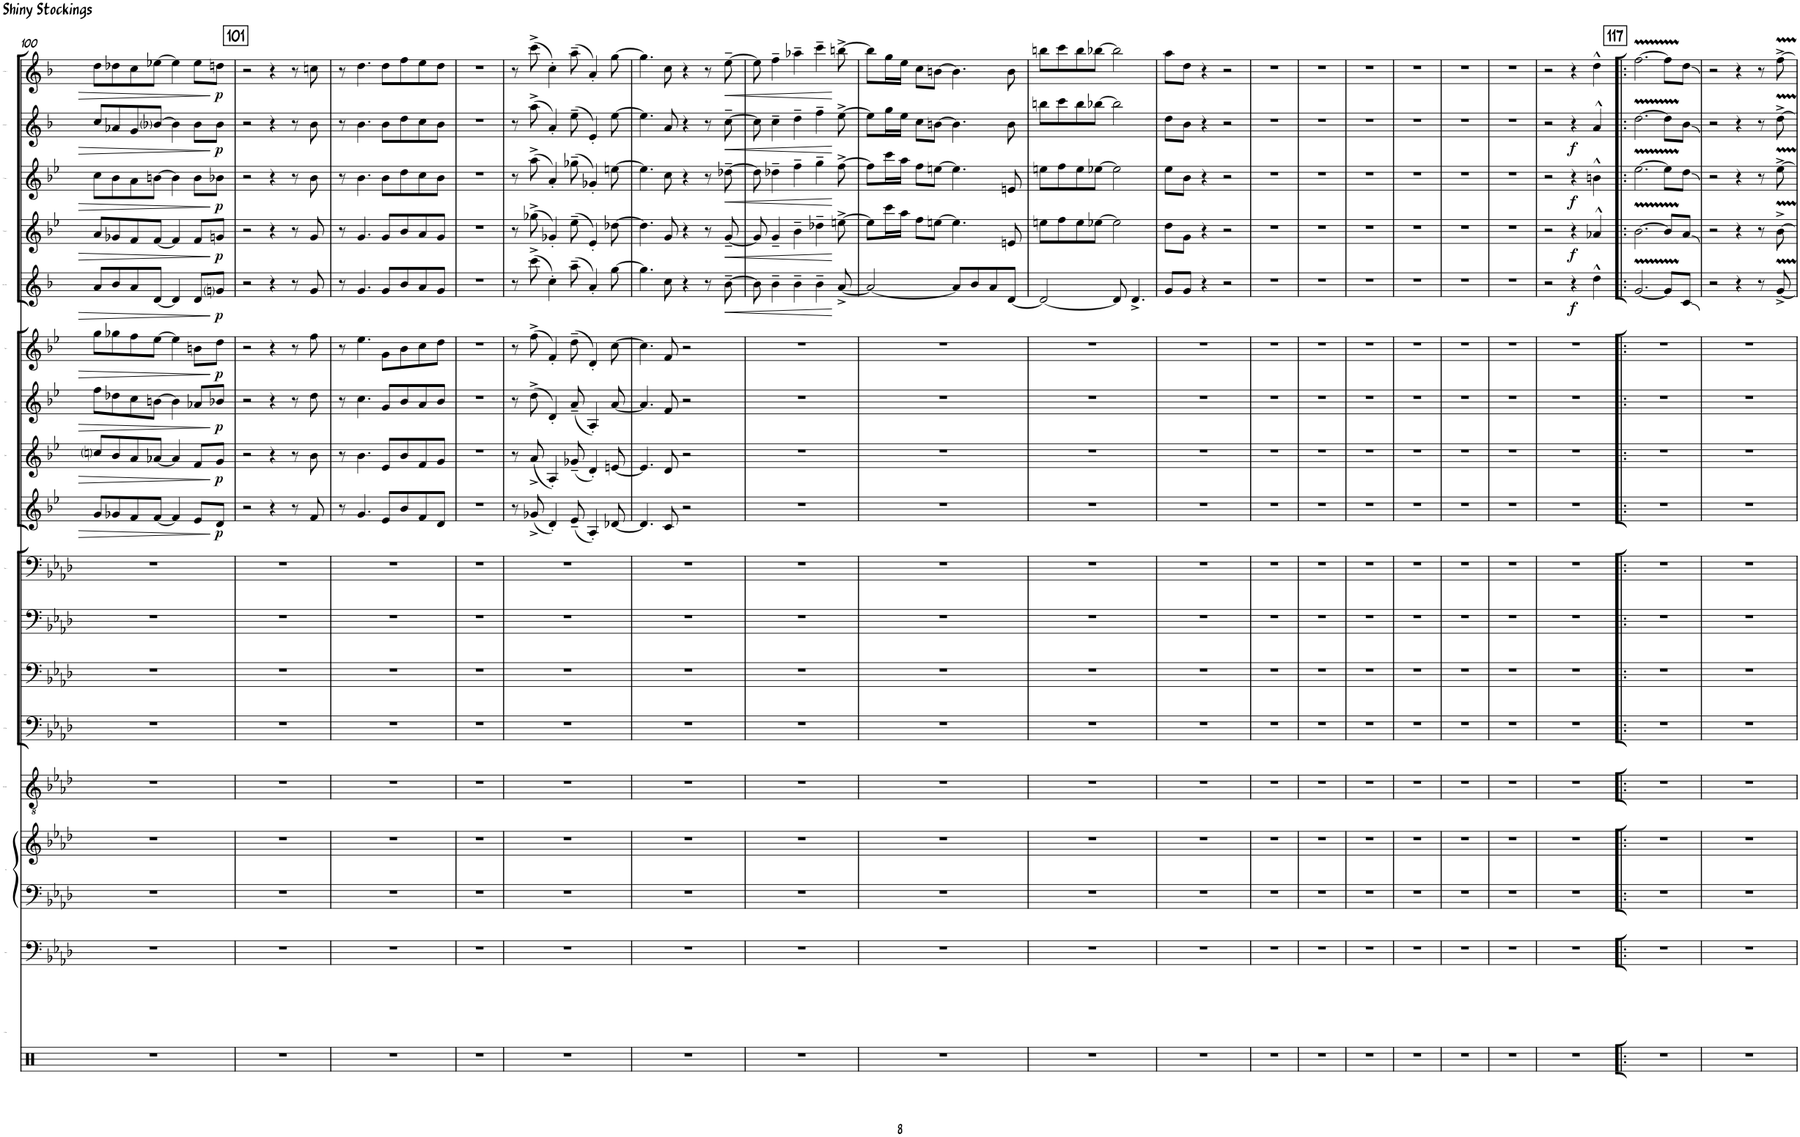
**kern	**dynam	**kern	**dynam	**kern	**dynam	**kern	**dynam	**kern	**dynam	**kern	**dynam	**kern	**dynam	**kern	**dynam	**kern	**dynam
*part9	*part9	*part8	*part8	*part7	*part7	*part6	*part6	*part5	*part5	*part4	*part4	*part3	*part3	*part2	*part2	*part1	*part1
*staff9	*staff9	*staff8	*staff8	*staff7	*staff7	*staff6	*staff6	*staff5	*staff5	*staff4	*staff4	*staff3	*staff3	*staff2	*staff2	*staff1	*staff1
*I"Trumpet 4	*	*I"Trumpet 3	*	*I"Trumpet 2	*	*I"Trumpet 1	*	*I"Bari	*	*I"Tenor 2	*	*I"Tenor 1	*	*I"Alto 2	*	*I"Alto 1	*
*I'Tpt 4	*	*I'Tpt 3	*	*	*	*I'Tpt 1	*	*	*	*	*	*	*	*	*	*	*
!!LO:PB:g=z
*clefG2	*	*clefG2	*	*clefG2	*	*clefG2	*	*clefG2	*	*clefG2	*	*clefG2	*	*clefG2	*	*clefG2	*
*Trd1c2	*	*Trd1c2	*	*Trd1c2	*	*Trd1c2	*	*Trd12c21	*	*Trd8c14	*	*Trd8c14	*	*Trd5c9	*	*Trd5c9	*
*k[b-e-]	*	*k[b-e-]	*	*k[b-e-]	*	*k[b-e-]	*	*k[b-]	*	*k[b-e-]	*	*k[b-e-]	*	*k[b-]	*	*k[b-]	*
*M4/4	*	*M4/4	*	*M4/4	*	*M4/4	*	*M4/4	*	*M4/4	*	*M4/4	*	*M4/4	*	*M4/4	*
=100	=100	=100	=100	=100	=100	=100	=100	=100	=100	=100	=100	=100	=100	=100	=100	=100	=100
8g/L	.	8ccni/L	.	8ff\L	.	8gg\L	.	8a/L	.	8a/L	.	8cc\L	.	8cc/L	.	8dd\L	.
8g-X/	.	8b-/	.	8dd-X\	.	8gg-X\	.	8b-/	.	8g-X/	.	8b-\	.	8a-X/	.	8dd-X\	.
8f/	.	8a/	.	8cc\	.	8ff\	.	8a/	.	8f/	.	8a\	.	8g/	.	8cc\	.
[8f/J	.	[8a-X/J	.	[8bn\J	.	[8ee-\J	.	[8d/J	.	[8f/J	.	[8bn\J	.	[8b-i/J	.	[8ee-X\J	.
4f/]	.	4a-/]	.	4b\]	.	4ee-\]	.	4d/]	.	4f/]	.	4b\]	.	4b-\]	.	4ee-\]	.
8e-/L	.	8f/L	.	8a-X/L	.	8bn\L	.	8d/L	.	8f/L	.	8b\L	.	8b-\L	.	8ee-\L	.
!	!LO:DY:b	!	!LO:DY:b	!	!LO:DY:b	!	!LO:DY:b	!	!LO:DY:b	!	!LO:DY:b	!	!LO:DY:b	!	!LO:DY:b	!	!LO:DY:b
8d/J	p	8g/J	p	8b-X/J	p	8dd\J	p	8gni/J	p	8gn/J	p	8b-X\J	p	8b-\J	p	8ddn\J	p
!!LO:REH:place=s1:a:B:rj:fs=14:t=101
=101	=101	=101	=101	=101	=101	=101	=101	=101	=101	=101	=101	=101	=101	=101	=101	=101	=101
2r	.	2r	.	2r	.	2r	.	2r	.	2r	.	2r	.	2r	.	2r	.
4r	.	4r	.	4r	.	4r	.	4r	.	4r	.	4r	.	4r	.	4r	.
8r	.	8r	.	8r	.	8r	.	8r	.	8r	.	8r	.	8r	.	8r	.
8f/	.	8b-\	.	8dd\	.	8ff\	.	8g/	.	8g/	.	8b-\	.	8b-\	.	8ccn\	.
=102	=102	=102	=102	=102	=102	=102	=102	=102	=102	=102	=102	=102	=102	=102	=102	=102	=102
8r	.	8r	.	8r	.	8r	.	8r	.	8r	.	8r	.	8r	.	8r	.
4.g/	.	4.b-\	.	4.cc\	.	4.ee-\	.	4.g/	.	4.g/	.	4.b-\	.	4.b-\	.	4.dd\	.
8e-/L	.	8e-/L	.	8g/L	.	8g\L	.	8g/L	.	8g/L	.	8b-\L	.	8b-\L	.	8dd\L	.
8b-/	.	8b-/	.	8b-/	.	8b-\	.	8b-/	.	8b-/	.	8dd\	.	8dd\	.	8ff\	.
8f/	.	8f/	.	8a/	.	8cc\	.	8a/	.	8a/	.	8cc\	.	8cc\	.	8ee\	.
8d/J	.	8g/J	.	8b-/J	.	8dd\J	.	8g/J	.	8g/J	.	8b-\J	.	8b-\J	.	8dd\J	.
=103	=103	=103	=103	=103	=103	=103	=103	=103	=103	=103	=103	=103	=103	=103	=103	=103	=103
1r	.	1r	.	1r	.	1r	.	1r	.	1r	.	1r	.	1r	.	1r	.
=104	=104	=104	=104	=104	=104	=104	=104	=104	=104	=104	=104	=104	=104	=104	=104	=104	=104
8r	.	8r	.	8r	.	8r	.	8r	.	8r	.	8r	.	8r	.	8r	.
(8g-X^/	.	(8a^/	.	(8dd^\	.	(8ff^\	.	(8ccc^\	.	(8gg-X^\	.	(8aa^\	.	(8aa^\	.	(8ccc^\	.
4d'/)	.	4A'/)	.	4d'/)	.	4f'/)	.	4cc'\)	.	4g-X'/)	.	4a'/)	.	4a'/)	.	4cc'\)	.
(8e-~/	.	(8g-X~/	.	(8a~/	.	(8dd~\	.	(8aa~\	.	(8ee-~\	.	(8gg-X~\	.	(8ee~\	.	(8aa~\	.
4A'/)	.	4d'/)	.	4A'/)	.	4d'/)	.	4a'/)	.	4e-'/)	.	4g-X'/)	.	4e'/)	.	4a'/)	.
[8d-X/	.	[8en/	.	[8a/	.	[8cc\	.	[8gg\	.	[8dd-X\	.	[8een\	.	[8ee\	.	[8gg\	.
=105	=105	=105	=105	=105	=105	=105	=105	=105	=105	=105	=105	=105	=105	=105	=105	=105	=105
4.d-/]	.	4.e/]	.	4.a/]	.	4.cc\]	.	4.gg\]	.	4.dd-\]	.	4.ee\]	.	4.ee\]	.	4.gg\]	.
8c/	.	8d/	.	8f/	.	8f/	.	8cc\	.	8g/	.	8cc\	.	8a/	.	8cc\	.
2r	.	2r	.	2r	.	2r	.	4r	.	4r	.	4r	.	4r	.	4r	.
.	.	.	.	.	.	.	.	8r	.	8r	.	8r	.	8r	.	8r	.
!	!	!	!	!	!	!	!	!	!LO:HP:b	!	!LO:HP:b	!	!LO:HP:b	!	!LO:HP:b	!	!LO:HP:b
.	.	.	.	.	.	.	.	[8b-~\	<	[8g~/	<	[8dd-X~\	<	[8cc~\	<	[8ee~\	<
=106	=106	=106	=106	=106	=106	=106	=106	=106	=106	=106	=106	=106	=106	=106	=106	=106	=106
1r	.	1r	.	1r	.	1r	.	8b-\]	.	8g/]	.	8dd-\]	.	8cc\]	.	8ee\]	.
.	.	.	.	.	.	.	.	4b-~\	.	4g~/	.	4dd-X~\	.	4cc~\	.	4ff~\	.
.	.	.	.	.	.	.	.	4b-~\	.	4b-~\	.	4ff~\	.	4dd~\	.	4aa-X~\	.
.	.	.	.	.	.	.	.	4b-~\	.	4dd-X~\	.	4gg~\	.	4ff~\	.	4ccc~\	.
.	.	.	.	.	.	.	.	[8a^/	[	[8een^\	[	[8ff^\	[	[8ee^\	[	[8bbn^\	[
=107	=107	=107	=107	=107	=107	=107	=107	=107	=107	=107	=107	=107	=107	=107	=107	=107	=107
1r	.	1r	.	1r	.	1r	.	2a/_	.	8ee\L]	.	8ff\L]	.	8ee\L]	.	8bb\L]	.
.	.	.	.	.	.	.	.	.	.	16ccc\L	.	16ccc\L	.	16gg\L	.	16gg\L	.
.	.	.	.	.	.	.	.	.	.	16aa\JJ	.	16aa\JJ	.	16ee\JJ	.	16ee\JJ	.
.	.	.	.	.	.	.	.	.	.	8ff\L	.	8ff\L	.	8cc\L	.	8cc\L	.
.	.	.	.	.	.	.	.	.	.	[8een\J	.	[8een\J	.	[8bn\J	.	[8bn\J	.
.	.	.	.	.	.	.	.	8a/L]	.	4.ee\]	.	4.ee\]	.	4.b\]	.	4.b\]	.
.	.	.	.	.	.	.	.	8b-/	.	.	.	.	.	.	.	.	.
.	.	.	.	.	.	.	.	8a/	.	.	.	.	.	.	.	.	.
.	.	.	.	.	.	.	.	[8d/J	.	8en/	.	8en/	.	8b\	.	8b\	.
=108	=108	=108	=108	=108	=108	=108	=108	=108	=108	=108	=108	=108	=108	=108	=108	=108	=108
1r	.	1r	.	1r	.	1r	.	2d/_	.	8een\L	.	8een\L	.	8bbn\L	.	8bbn\L	.
.	.	.	.	.	.	.	.	.	.	8ff\	.	8ff\	.	8ccc\	.	8ccc\	.
.	.	.	.	.	.	.	.	.	.	8ee\	.	8ee\	.	8bb\	.	8bb\	.
.	.	.	.	.	.	.	.	.	.	[8ee-X\J	.	[8ee-X\J	.	[8bb-X\J	.	[8bb-X\J	.
.	.	.	.	.	.	.	.	8d/]	.	2ee-\]	.	2ee-\]	.	2bb-\]	.	2bb-\]	.
.	.	.	.	.	.	.	.	4.d^/	.	.	.	.	.	.	.	.	.
=109	=109	=109	=109	=109	=109	=109	=109	=109	=109	=109	=109	=109	=109	=109	=109	=109	=109
1r	.	1r	.	1r	.	1r	.	8g/L	.	8dd\L	.	8ee-\L	.	8dd\L	.	8aa\L	.
.	.	.	.	.	.	.	.	8g/J	.	8g\J	.	8b-\J	.	8b-\J	.	8dd\J	.
.	.	.	.	.	.	.	.	4r	.	4r	.	4r	.	4r	.	4r	.
.	.	.	.	.	.	.	.	2r	.	2r	.	2r	.	2r	.	2r	.
=110	=110	=110	=110	=110	=110	=110	=110	=110	=110	=110	=110	=110	=110	=110	=110	=110	=110
1r	.	1r	.	1r	.	1r	.	1r	.	1r	.	1r	.	1r	.	1r	.
=111	=111	=111	=111	=111	=111	=111	=111	=111	=111	=111	=111	=111	=111	=111	=111	=111	=111
1r	.	1r	.	1r	.	1r	.	1r	.	1r	.	1r	.	1r	.	1r	.
=112	=112	=112	=112	=112	=112	=112	=112	=112	=112	=112	=112	=112	=112	=112	=112	=112	=112
1r	.	1r	.	1r	.	1r	.	1r	.	1r	.	1r	.	1r	.	1r	.
=113	=113	=113	=113	=113	=113	=113	=113	=113	=113	=113	=113	=113	=113	=113	=113	=113	=113
1r	.	1r	.	1r	.	1r	.	1r	.	1r	.	1r	.	1r	.	1r	.
=114	=114	=114	=114	=114	=114	=114	=114	=114	=114	=114	=114	=114	=114	=114	=114	=114	=114
1r	.	1r	.	1r	.	1r	.	1r	.	1r	.	1r	.	1r	.	1r	.
=115	=115	=115	=115	=115	=115	=115	=115	=115	=115	=115	=115	=115	=115	=115	=115	=115	=115
1r	.	1r	.	1r	.	1r	.	1r	.	1r	.	1r	.	1r	.	1r	.
=116	=116	=116	=116	=116	=116	=116	=116	=116	=116	=116	=116	=116	=116	=116	=116	=116	=116
1r	.	1r	.	1r	.	1r	.	2r	.	2r	.	2r	.	2r	.	2r	.
!	!	!	!	!	!	!	!	!	!LO:DY:b	!	!LO:DY:b	!	!LO:DY:b	!	!LO:DY:b	!	!
.	.	.	.	.	.	.	.	4r	f	4r	f	4r	f	4r	f	4r	.
.	.	.	.	.	.	.	.	4dd^^\	.	4a-X^^/	.	4bn^^\	.	4a^^/	.	4dd^^\	.
!!LO:REH:place=s1:a:B:rj:fs=14:t=117
=117!|:	=117!|:	=117!|:	=117!|:	=117!|:	=117!|:	=117!|:	=117!|:	=117!|:	=117!|:	=117!|:	=117!|:	=117!|:	=117!|:	=117!|:	=117!|:	=117!|:	=117!|:
1r	.	1r	.	1r	.	1r	.	[2.g/	.	[2.b-\	.	[2.ee-\	.	[2.dd\	.	[2.ff\	.
.	.	.	.	.	.	.	.	8g/L]	.	8b-/L]	.	8ee-\L]	.	8dd\L]	.	8ff\L]	.
.	.	.	.	.	.	.	.	8c/J	.	8a/J	.	8dd\J	.	8b-\J	.	8dd\J	.
=118	=118	=118	=118	=118	=118	=118	=118	=118	=118	=118	=118	=118	=118	=118	=118	=118	=118
1r	.	1r	.	1r	.	1r	.	2r	.	2r	.	2r	.	2r	.	2r	.
.	.	.	.	.	.	.	.	4r	.	4r	.	4r	.	4r	.	4r	.
.	.	.	.	.	.	.	.	8r	.	8r	.	8r	.	8r	.	8r	.
.	.	.	.	.	.	.	.	[8g^/	.	[8b-^\	.	[8ee-^\	.	[8dd^\	.	[8ff^\	.
=	=	=	=	=	=	=	=	=	=	=	=	=	=	=	=	=	=
*-	*-	*-	*-	*-	*-	*-	*-	*-	*-	*-	*-	*-	*-	*-	*-	*-	*-
